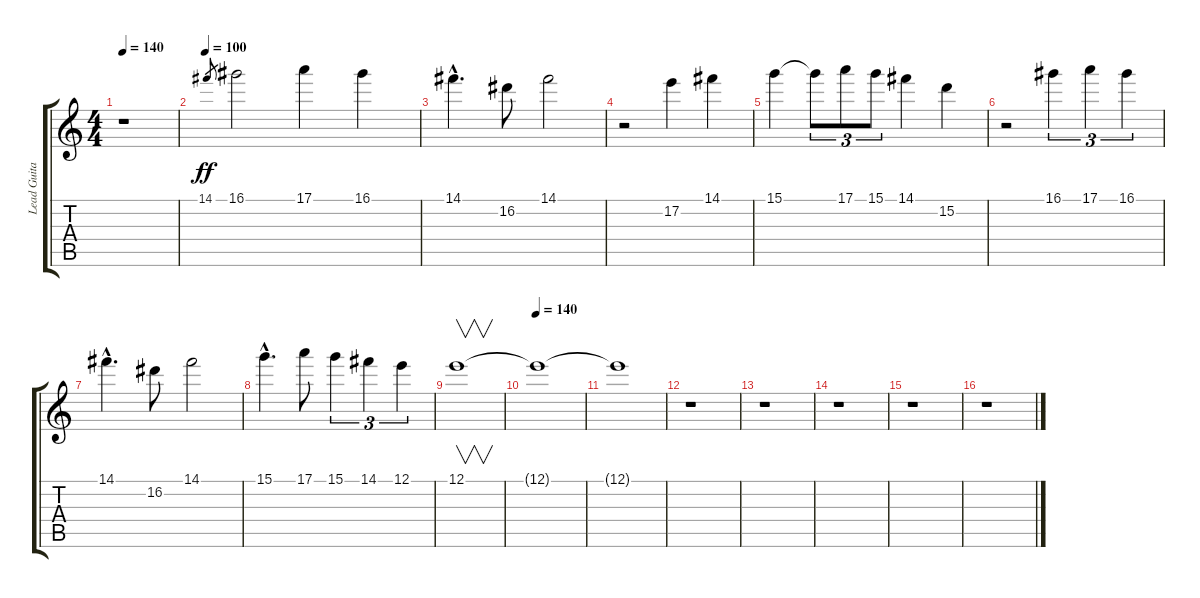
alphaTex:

\track ("Lead Guitar 1" "Lead Guita") {instrument overdrivenguitar}
\staff {score tabs}
\tuning (E4 B3 G3 D3 A2 E2) {hide}
\ts (4 4)
\tempo 140
\tempo 100
\tempo 140
\clef g2
\ks c
r.1{dy ff instrument overdrivenguitar} |
\tempo 100
14.1.8{gr} 16.1.2 17.1.4 16.1.4 |
14.1{hac}.4{d} 16.2.8 14.1.2 |
r.2 17.2.4 14.1.4 |
15.1.4 15.1{t}.8{tu (3 2)} 17.1.8{tu (3 2)} 15.1.8{tu (3 2)} 14.1.4 15.2.4 |
r.2 16.1.4{tu (3 2)} 17.1.4{tu (3 2)} 16.1.4{tu (3 2)} |
14.1{hac}.4{d} 16.2.8 14.1.2 |
15.1{hac}.4{d} 17.1.8 15.1.4{tu (3 2)} 14.1.4{tu (3 2)} 12.1.4{tu (3 2)} |
12.1.1{v} |
\tempo 140
12.1{t}.1 |
12.1{t}.1 |
r.1 |
r.1 |
r.1 |
r.1 |
r.1
